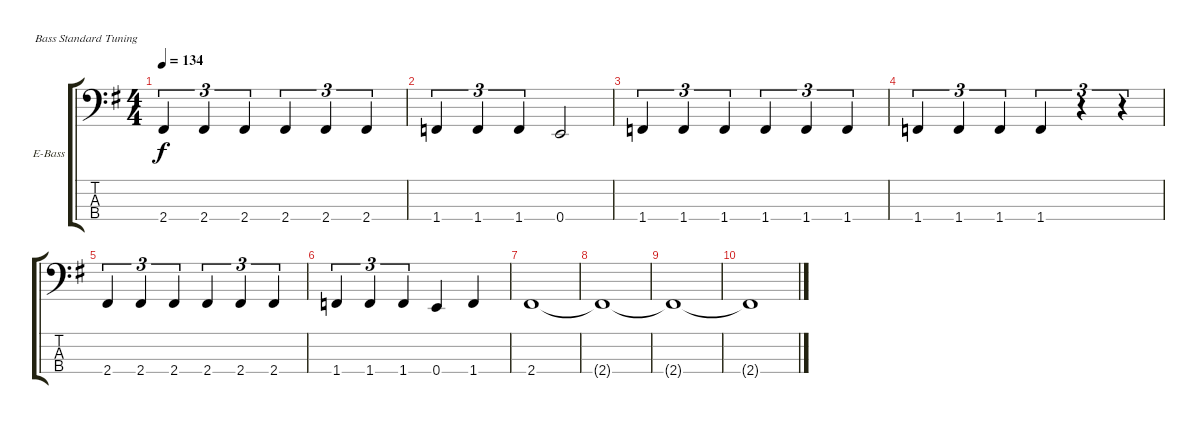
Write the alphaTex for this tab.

\bracketExtendMode groupsimilarinstruments
\firstSystemTrackNameOrientation horizontal
\otherSystemsTrackNameOrientation horizontal
\track ("Bass-guitar - Snowy Shaw" "E-Bass") {instrument electricbasspick}
\staff {score tabs}
\tuning (G2 D2 A1 E1)
\ts (4 4)
\tempo 134
\clef f4
\ks g
2.4.4{tu (3 2) dy f} 2.4.4{tu (3 2)} 2.4.4{tu (3 2)} 2.4.4{tu (3 2)} 2.4.4{tu (3 2)} 2.4.4{tu (3 2)} |
1.4.4{tu (3 2)} 1.4.4{tu (3 2)} 1.4.4{tu (3 2)} 0.4.2 |
1.4.4{tu (3 2)} 1.4.4{tu (3 2)} 1.4.4{tu (3 2)} 1.4.4{tu (3 2)} 1.4.4{tu (3 2)} 1.4.4{tu (3 2)} |
1.4.4{tu (3 2)} 1.4.4{tu (3 2)} 1.4.4{tu (3 2)} 1.4.4{tu (3 2)} r.4{tu (3 2)} r.4{tu (3 2)} |
2.4.4{tu (3 2)} 2.4.4{tu (3 2)} 2.4.4{tu (3 2)} 2.4.4{tu (3 2)} 2.4.4{tu (3 2)} 2.4.4{tu (3 2)} |
1.4.4{tu (3 2)} 1.4.4{tu (3 2)} 1.4.4{tu (3 2)} 0.4.4 1.4.4 |
2.4.1 |
2.4{t}.1 |
2.4{t}.1 |
2.4{t}.1
